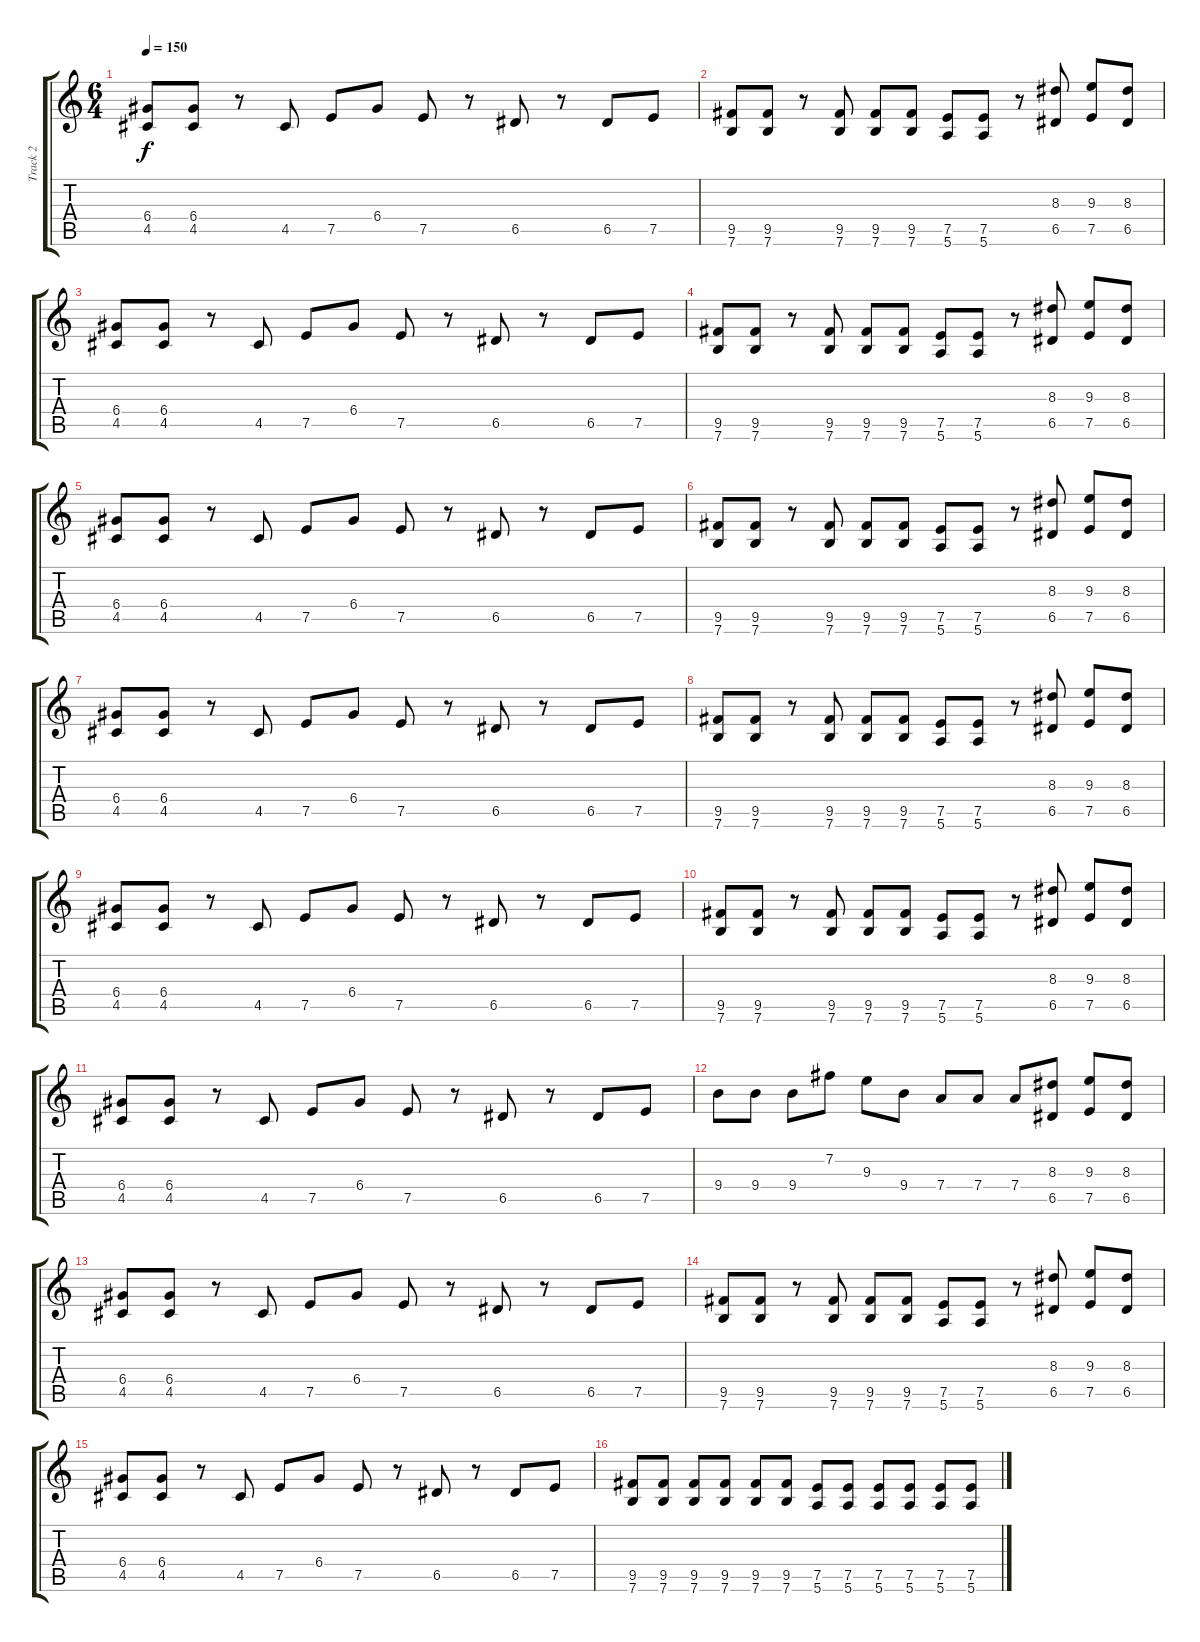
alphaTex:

\track ("Track 2" "Track 2") {instrument overdrivenguitar}
\staff {score tabs}
\tuning (E4 B3 G3 D3 A2 E2) {hide}
\ts (6 4)
\tempo 150
\clef g2
\ks c
(6.4 4.5).8{dy f instrument electricguitarmuted} (6.4 4.5).8 r.8 4.5.8 7.5.8{instrument overdrivenguitar} 6.4.8 7.5.8 r.8 6.5.8 r.8 6.5.8 7.5.8 |
(9.5 7.6).8{instrument electricguitarmuted} (9.5 7.6).8 r.8 (9.5 7.6).8 (9.5 7.6).8 (9.5 7.6).8 (7.5 5.6).8 (7.5 5.6).8 r.8 (8.3 6.5).8{instrument overdrivenguitar} (9.3 7.5).8 (8.3 6.5).8 |
(6.4 4.5).8{instrument electricguitarmuted} (6.4 4.5).8 r.8 4.5.8 7.5.8{instrument overdrivenguitar} 6.4.8 7.5.8 r.8 6.5.8 r.8 6.5.8 7.5.8 |
(9.5 7.6).8{instrument electricguitarmuted} (9.5 7.6).8 r.8 (9.5 7.6).8 (9.5 7.6).8 (9.5 7.6).8 (7.5 5.6).8 (7.5 5.6).8 r.8 (8.3 6.5).8{instrument overdrivenguitar} (9.3 7.5).8 (8.3 6.5).8 |
(6.4 4.5).8{instrument electricguitarmuted} (6.4 4.5).8 r.8 4.5.8 7.5.8{instrument overdrivenguitar} 6.4.8 7.5.8 r.8 6.5.8 r.8 6.5.8 7.5.8 |
(9.5 7.6).8{instrument electricguitarmuted} (9.5 7.6).8 r.8 (9.5 7.6).8 (9.5 7.6).8 (9.5 7.6).8 (7.5 5.6).8 (7.5 5.6).8 r.8 (8.3 6.5).8{instrument overdrivenguitar} (9.3 7.5).8 (8.3 6.5).8 |
(6.4 4.5).8{instrument electricguitarmuted} (6.4 4.5).8 r.8 4.5.8 7.5.8{instrument overdrivenguitar} 6.4.8 7.5.8 r.8 6.5.8 r.8 6.5.8 7.5.8 |
(9.5 7.6).8{instrument electricguitarmuted} (9.5 7.6).8 r.8 (9.5 7.6).8 (9.5 7.6).8 (9.5 7.6).8 (7.5 5.6).8 (7.5 5.6).8 r.8 (8.3 6.5).8{instrument overdrivenguitar} (9.3 7.5).8 (8.3 6.5).8 |
(6.4 4.5).8{instrument electricguitarmuted} (6.4 4.5).8 r.8 4.5.8 7.5.8{instrument overdrivenguitar} 6.4.8 7.5.8 r.8 6.5.8 r.8 6.5.8 7.5.8 |
(9.5 7.6).8{instrument electricguitarmuted} (9.5 7.6).8 r.8 (9.5 7.6).8 (9.5 7.6).8 (9.5 7.6).8 (7.5 5.6).8 (7.5 5.6).8 r.8 (8.3 6.5).8{instrument overdrivenguitar} (9.3 7.5).8 (8.3 6.5).8 |
(6.4 4.5).8{instrument electricguitarmuted} (6.4 4.5).8 r.8 4.5.8 7.5.8{instrument overdrivenguitar} 6.4.8 7.5.8 r.8 6.5.8 r.8 6.5.8 7.5.8 |
9.4.8{instrument electricguitarmuted} 9.4.8 9.4.8 7.2.8{instrument overdrivenguitar} 9.3.8{instrument electricguitarmuted} 9.4.8 7.4.8 7.4.8 7.4.8 (8.3 6.5).8{instrument overdrivenguitar} (9.3 7.5).8 (8.3 6.5).8 |
(6.4 4.5).8{instrument electricguitarmuted} (6.4 4.5).8 r.8 4.5.8 7.5.8{instrument overdrivenguitar} 6.4.8 7.5.8 r.8 6.5.8 r.8 6.5.8 7.5.8 |
(9.5 7.6).8{instrument electricguitarmuted} (9.5 7.6).8 r.8 (9.5 7.6).8 (9.5 7.6).8 (9.5 7.6).8 (7.5 5.6).8 (7.5 5.6).8 r.8 (8.3 6.5).8{instrument overdrivenguitar} (9.3 7.5).8 (8.3 6.5).8 |
(6.4 4.5).8{instrument electricguitarmuted} (6.4 4.5).8 r.8 4.5.8 7.5.8{instrument overdrivenguitar} 6.4.8 7.5.8 r.8 6.5.8 r.8 6.5.8 7.5.8 |
(9.5 7.6).8{instrument electricguitarmuted} (9.5 7.6).8 (9.5 7.6).8 (9.5 7.6).8 (9.5 7.6).8 (9.5 7.6).8 (7.5 5.6).8 (7.5 5.6).8 (7.5 5.6).8 (7.5 5.6).8 (7.5 5.6).8 (7.5 5.6).8
